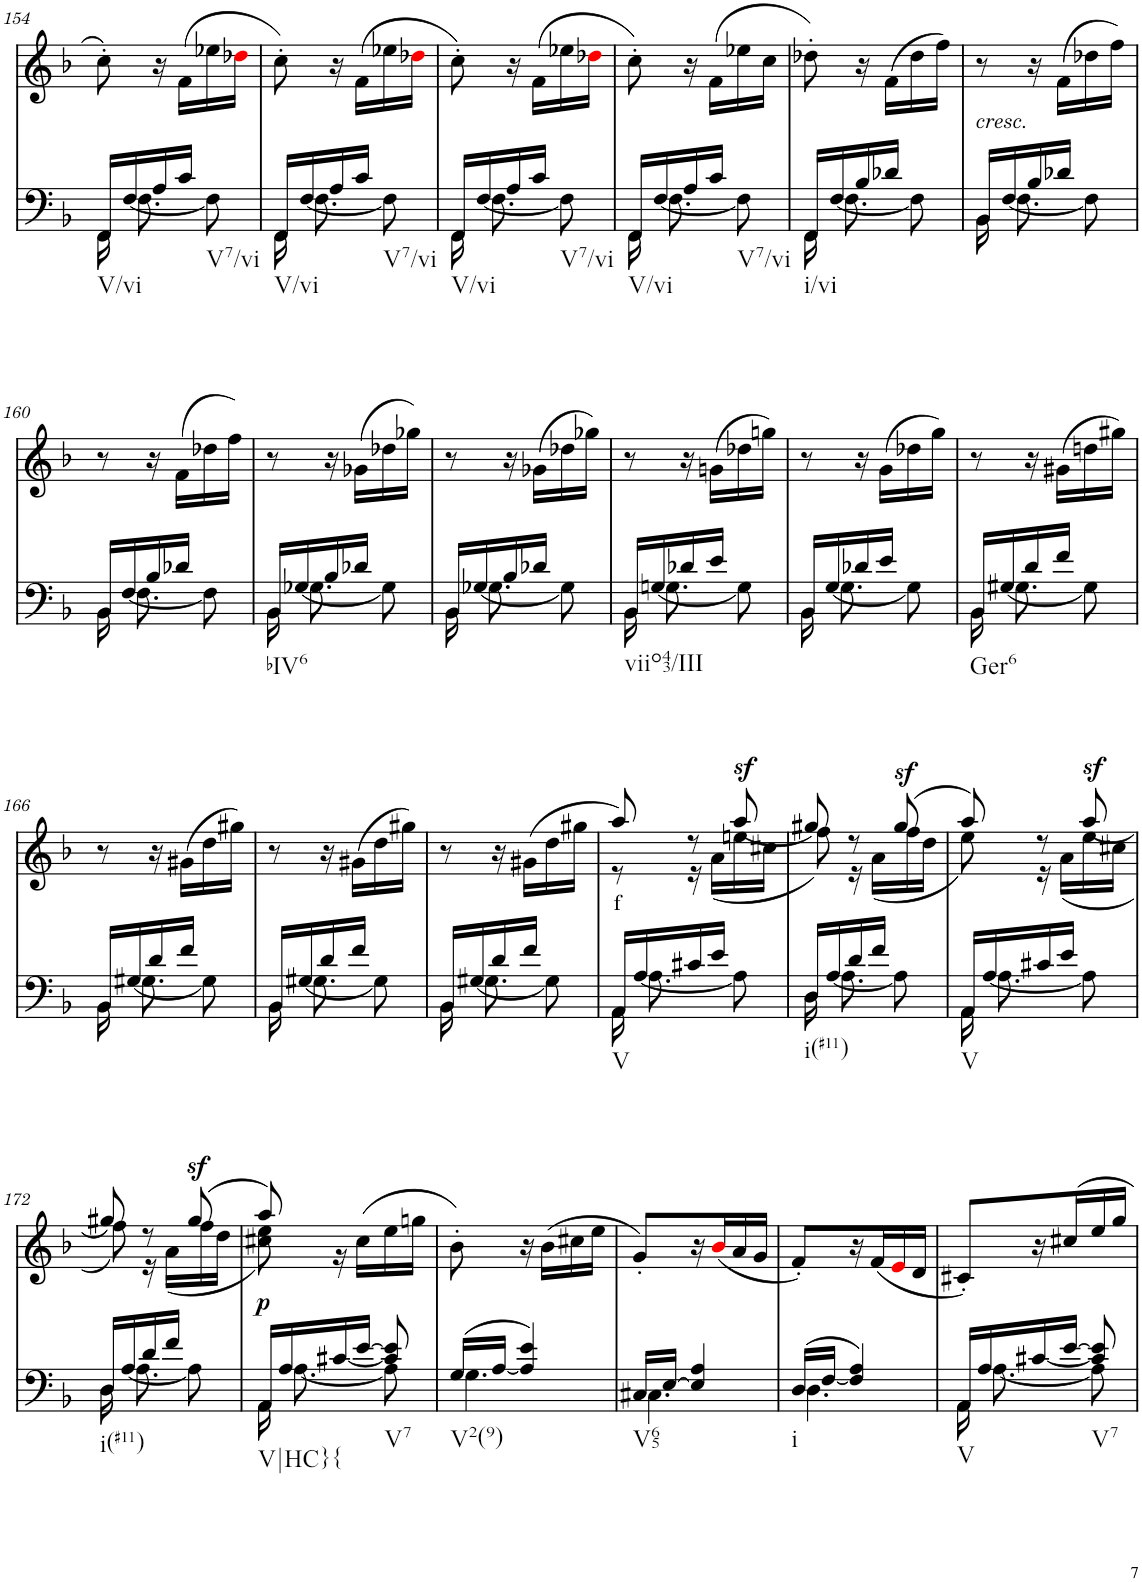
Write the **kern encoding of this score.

**kern	**kern	**text	**dynam
*part2	*part1	*part1	*part1
*staff2	*staff1	*staff1	*staff1
*I"Piano	*I"Piano	*	*
*I'Pno	*I'Pno	*	*
!!LO:PB:g=z
*clefF4	*clefG2	*	*
*k[b-]	*k[b-]	*	*
*d:	*d:	*	*
*M3/8	*M3/8	*	*
=154	=154	=154	=154
*^	*	*	*
!LO:TX:b:t=V/vi	!	!	!	!
16FF/LL	16FF\	8cc'\	.	.
[<16F/	8.F\	.	.	.
16A/	.	16r	.	.
16c/JJ	.	(16f\LL	.	.
!LO:TX:b:t=V7/vi	!	!	!	!
8F\]	8ryy	16ee-X\	.	.
.	.	16dd-Xi\JJ	.	.
=155	=155	=155	=155	=155
!LO:TX:b:t=V/vi	!	!	!	!
16FF/LL	16FF\	8cc'\)	.	.
[<16F/	8.F\	.	.	.
16A/	.	16r	.	.
16c/JJ	.	(16f\LL	.	.
!LO:TX:b:t=V7/vi	!	!	!	!
8F\]	8ryy	16ee-X\	.	.
.	.	16dd-Xi\JJ	.	.
=156	=156	=156	=156	=156
!LO:TX:b:t=V/vi	!	!	!	!
16FF/LL	16FF\	8cc'\)	.	.
[<16F/	8.F\	.	.	.
16A/	.	16r	.	.
16c/JJ	.	(16f\LL	.	.
!LO:TX:b:t=V7/vi	!	!	!	!
8F\]	8ryy	16ee-X\	.	.
.	.	16dd-Xi\JJ	.	.
=157	=157	=157	=157	=157
!LO:TX:b:t=V/vi	!	!	!	!
16FF/LL	16FF\	8cc'\)	.	.
[<16F/	8.F\	.	.	.
16A/	.	16r	.	.
16c/JJ	.	(16f\LL	.	.
!LO:TX:b:t=V7/vi	!	!	!	!
8F\]	8ryy	16ee-X\	.	.
.	.	16cc\JJ	.	.
=158	=158	=158	=158	=158
!LO:TX:b:t=i/vi	!	!	!	!
16FF/LL	16FF\	8dd-X'\)	.	.
[<16F/	8.F\	.	.	.
16B-/	.	16r	.	.
16d-X/JJ	.	(16f\LL	.	.
8F\]	8ryy	16dd-\	.	.
.	.	16ff\JJ)	.	.
=159	=159	=159	=159	=159
!	!	!LO:TX:b:i:t=cresc.	!	!
16BB-/LL	16BB-\	8r	.	.
[<16F/	8.F\	.	.	.
16B-/	.	16r	.	.
16d-X/JJ	.	(16f\LL	.	.
8F\]	8ryy	16dd-X\	.	.
.	.	16ff\JJ)	.	.
!!LO:LB:g=z
=160	=160	=160	=160	=160
16BB-/LL	16BB-\	8r	.	.
[<16F/	8.F\	.	.	.
16B-/	.	16r	.	.
16d-X/JJ	.	(16f\LL	.	.
8F\]	8ryy	16dd-X\	.	.
.	.	16ff\JJ)	.	.
=161	=161	=161	=161	=161
!LO:TX:b:t=bIV6	!	!	!	!
16BB-/LL	16BB-\	8r	.	.
[<16G-X/	8.G-\	.	.	.
16B-/	.	16r	.	.
16d-X/JJ	.	(16g-X\LL	.	.
8G-\]	8ryy	16dd-X\	.	.
.	.	16gg-X\JJ)	.	.
=162	=162	=162	=162	=162
16BB-/LL	16BB-\	8r	.	.
[<16G-X/	8.G-\	.	.	.
16B-/	.	16r	.	.
16d-X/JJ	.	(16g-X\LL	.	.
8G-\]	8ryy	16dd-X\	.	.
.	.	16gg-X\JJ)	.	.
=163	=163	=163	=163	=163
!LO:TX:b:t=viio43/III	!	!	!	!
16BB-/LL	16BB-\	8r	.	.
[<16Gn/	8.G\	.	.	.
16d-X/	.	16r	.	.
16e/JJ	.	(16gn\LL	.	.
8G\]	8ryy	16dd-X\	.	.
.	.	16ggn\JJ)	.	.
=164	=164	=164	=164	=164
16BB-/LL	16BB-\	8r	.	.
[<16G/	8.G\	.	.	.
16d-X/	.	16r	.	.
16e/JJ	.	(16g\LL	.	.
8G\]	8ryy	16dd-X\	.	.
.	.	16gg\JJ)	.	.
=165	=165	=165	=165	=165
!LO:TX:b:t=Ger6	!	!	!	!
16BB-/LL	16BB-\	8r	.	.
[<16G#X/	8.G#\	.	.	.
16d/	.	16r	.	.
16f/JJ	.	(16g#X\LL	.	.
8G#\]	8ryy	16ddn\	.	.
.	.	16gg#X\JJ)	.	.
!!LO:LB:g=z
=166	=166	=166	=166	=166
16BB-/LL	16BB-\	8r	.	.
[<16G#X/	8.G#\	.	.	.
16d/	.	16r	.	.
16f/JJ	.	(16g#X\LL	.	.
8G#\]	8ryy	16dd\	.	.
.	.	16gg#X\JJ)	.	.
=167	=167	=167	=167	=167
16BB-/LL	16BB-\	8r	.	.
[<16G#X/	8.G#\	.	.	.
16d/	.	16r	.	.
16f/JJ	.	(16g#X\LL	.	.
8G#\]	8ryy	16dd\	.	.
.	.	16gg#X\JJ)	.	.
=168	=168	=168	=168	=168
16BB-/LL	16BB-\	8r	.	.
[<16G#X/	8.G#\	.	.	.
16d/	.	16r	.	.
16f/JJ	.	(16g#X\LL	.	.
8G#\]	8ryy	16dd\	.	.
.	.	16gg#X\JJ	.	.
=169	=169	=169	=169	=169
*	*	*^	*	*
!LO:TX:b:t=V	!	!	!	!	!
!	!	!	!	!LO:LY:b	!
16AA/LL	16AA\	8aa/)	8r	f	.
[<16A/	8.A\	.	.	.	.
16c#X/	.	8r	16r	.	.
16e/JJ	.	.	(16a\LL	.	.
!	!	!	!	!	!LO:DY:a
8A\]	8ryy	(8aa/	16een\	.	sf
.	.	.	16cc#X\JJ	.	.
=170	=170	=170	=170	=170	=170
!LO:TX:b:t=i(#11)	!	!	!	!	!
16D/LL	16D\	8ff\)	8gg#X/)	.	.
[<16A/	8.A\	.	.	.	.
16d/	.	8r	16r	.	.
16f/JJ	.	.	(16a\LL	.	.
!	!	!	!	!	!LO:DY:a
8A\]	8ryy	(8gg#/	16ff\	.	sf
.	.	.	16dd\JJ	.	.
=171	=171	=171	=171	=171	=171
!LO:TX:b:t=V	!	!	!	!	!
16AA/LL	16AA\	8aa/)	8ee\)	.	.
[<16A/	8.A\	.	.	.	.
16c#X/	.	8r	16r	.	.
16e/JJ	.	.	(16a\LL	.	.
!	!	!	!	!	!LO:DY:a
8A\]	8ryy	(8aa/	16ee\	.	sf
.	.	.	16cc#X\JJ	.	.
!!LO:LB:g=z	!!
=172	=172	=172	=172	=172	=172
!LO:TX:b:t=i(#11)	!	!	!	!	!
16D/LL	16D\	8ff\)	8gg#X/)	.	.
[<16A/	8.A\	.	.	.	.
16d/	.	8r	16r	.	.
16f/JJ	.	.	(16a\LL	.	.
8A\]	8ryy	(8gg#/	16ff\	.	.
!	!	!	!	!	!LO:DY:a
.	.	.	16dd\JJ	.	sf
=173	=173	=173	=173	=173	=173
!LO:TX:b:t=V|HC}{	!	!	!	!	!
!	!	!	!	!LO:LY:b	!LO:DY:b
16AA/LL	16AA\	8aa/)	8cc#X\ 8ee\)	p	p
16A/	[8.A\	.	.	.	.
[<16c#X/	.	4ryy	16r	.	.
[16e/JJ	.	.	(>16cc#\LL	.	.
!LO:TX:b:t=V7	!	!	!	!	!
8c#/] 8e/]	8A\]	.	16ee\	.	.
.	.	.	16ggn\JJ	.	.
=174	=174	=174	=174	=174	=174
!LO:TX:b:t=V2(9)	!	!	!	!	!
*	*	*v	*v	*	*
(16G/LL	4.G\	8b-'\)	.	.
[<16A/JJ	.	.	.	.
4A/] 4e/)	.	16r	.	.
.	.	(16b-\LL	.	.
.	.	16cc#X\	.	.
.	.	16ee\JJ	.	.
=175	=175	=175	=175	=175
!LO:TX:b:t=V65	!	!	!	!
16C#X/LL	4.C#\	8g'/L)	.	.
[16E/JJ	.	.	.	.
4E/] 4A/	.	16r	.	.
.	.	(16b-i/	.	.
.	.	16a/	.	.
.	.	16g/JJ	.	.
=176	=176	=176	=176	=176
!LO:TX:b:t=i	!	!	!	!
(16D/LL	4.D\	8f'/L)	.	.
[<16F/JJ	.	.	.	.
4F/] 4A/)	.	16r	.	.
.	.	(16f/	.	.
.	.	16ei/	.	.
.	.	16d/JJ	.	.
=177	=177	=177	=177	=177
!LO:TX:b:t=V	!	!	!	!
16AA/LL	16AA\	8c#X'/L)	.	.
16A/	[8.A\	.	.	.
[<16c#X/	.	16r	.	.
[16e/JJ	.	16cc#X/	.	.
!LO:TX:b:t=V7	!	!	!	!
8c#/] 8e/]	8A\]	16ee/	.	.
.	.	16gg/JJ	.	.
*v	*v	*	*	*
=	=	=	=
*-	*-	*-	*-
